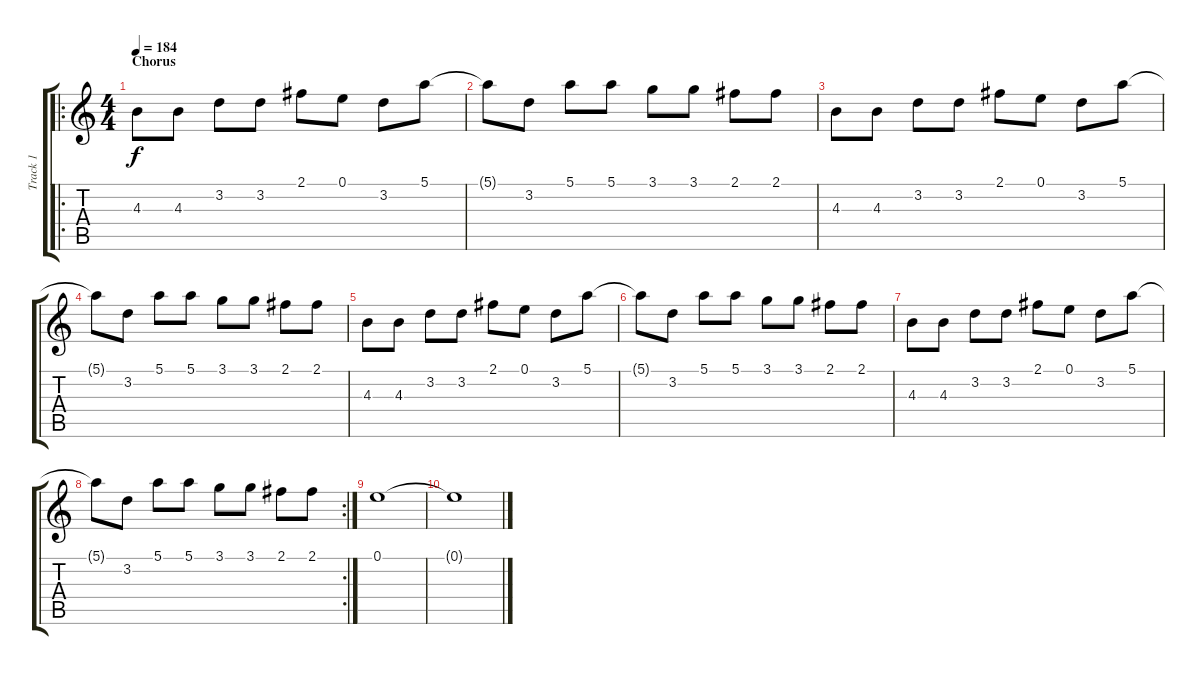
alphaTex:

\track ("Track 1" "Track 1") {instrument electricguitarclean}
\staff {score tabs}
\tuning (E4 B3 G3 D3 A2 D2) {hide}
\ro
\ts (4 4)
\section ("" "Chorus")
\tempo 184
\clef g2
\ks c
4.3.8{dy f instrument distortionguitar} 4.3.8 3.2.8 3.2.8 2.1.8 0.1.8 3.2.8 5.1.8 |
5.1{t}.8 3.2.8 5.1.8 5.1.8 3.1.8 3.1.8 2.1.8 2.1.8 |
4.3.8 4.3.8 3.2.8 3.2.8 2.1.8 0.1.8 3.2.8 5.1.8 |
5.1{t}.8 3.2.8 5.1.8 5.1.8 3.1.8 3.1.8 2.1.8 2.1.8 |
4.3.8 4.3.8 3.2.8 3.2.8 2.1.8 0.1.8 3.2.8 5.1.8 |
5.1{t}.8 3.2.8 5.1.8 5.1.8 3.1.8 3.1.8 2.1.8 2.1.8 |
4.3.8 4.3.8 3.2.8 3.2.8 2.1.8 0.1.8 3.2.8 5.1.8 |
\rc 2
5.1{t}.8 3.2.8 5.1.8 5.1.8 3.1.8 3.1.8 2.1.8 2.1.8 |
0.1.1 |
0.1{t}.1
